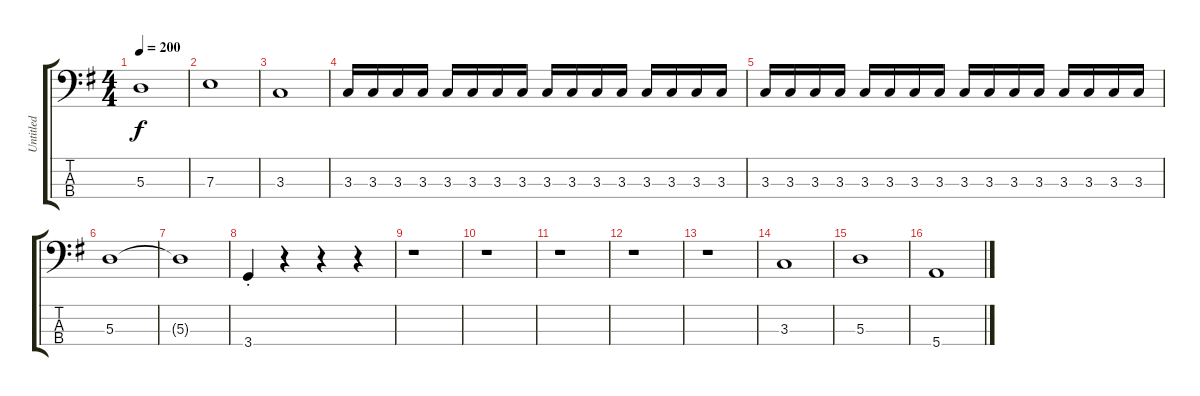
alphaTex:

\track ("Untitled" "Untitled") {instrument electricbassfinger}
\staff {score tabs}
\tuning (G2 D2 A1 E1) {hide}
\ts (4 4)
\tempo 200
\clef f4
\ks g
5.3.1{dy f} |
7.3.1 |
3.3.1 |
3.3.16 3.3.16 3.3.16 3.3.16 3.3.16 3.3.16 3.3.16 3.3.16 3.3.16 3.3.16 3.3.16 3.3.16 3.3.16 3.3.16 3.3.16 3.3.16 |
3.3.16 3.3.16 3.3.16 3.3.16 3.3.16 3.3.16 3.3.16 3.3.16 3.3.16 3.3.16 3.3.16 3.3.16 3.3.16 3.3.16 3.3.16 3.3.16 |
5.3.1 |
5.3{t}.1 |
3.4{st}.4 r.4 r.4 r.4 |
r.1 |
r.1 |
r.1 |
r.1 |
r.1 |
3.3.1 |
5.3.1 |
5.4.1
